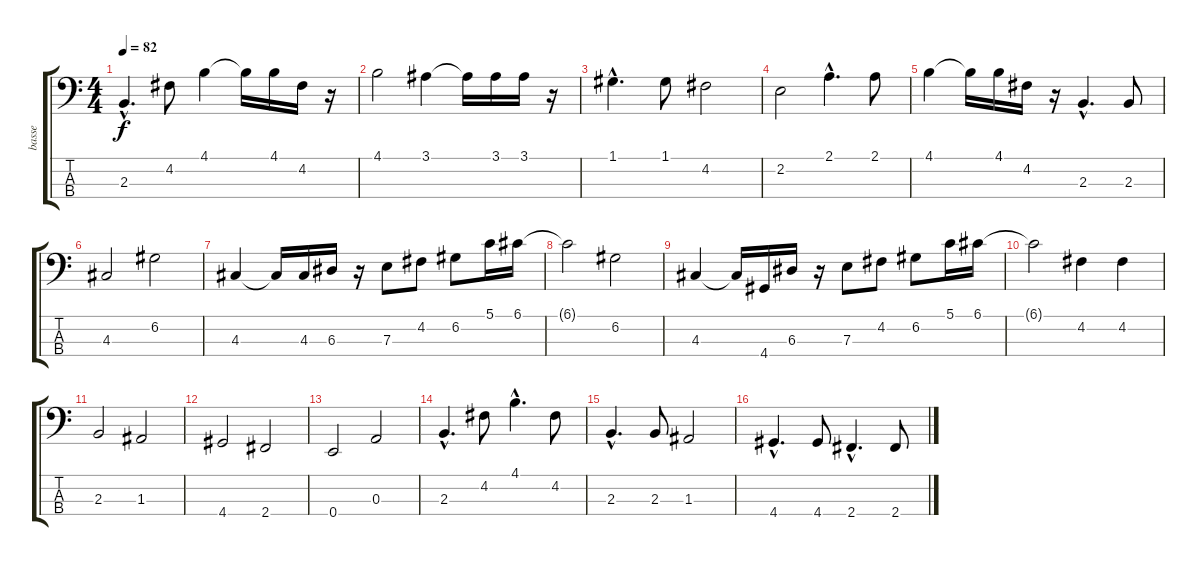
\track ("basse" "basse") {instrument electricbassfinger}
\staff {score tabs}
\tuning (G2 D2 A1 E1) {hide}
\ts (4 4)
\tempo 82
\clef f4
\ks c
2.3{hac}.4{d dy f} 4.2.8 4.1.4 4.1{t}.16 4.1.16 4.2.16 r.16 |
4.1.2 3.1.4 3.1{t}.16 3.1.16 3.1.16 r.16 |
1.1{hac}.4{d} 1.1.8 4.2.2 |
2.2.2 2.1{hac}.4{d} 2.1.8 |
4.1.4 4.1{t}.16 4.1.16 4.2.16 r.16 2.3{hac}.4{d} 2.3.8 |
4.3.2 6.2.2 |
4.3.4 4.3{t}.16 4.3.16 6.3.16 r.16 7.3.8 4.2.8 6.2.8 5.1.16 6.1.16 |
6.1{t}.2 6.2.2 |
4.3.4 4.3{t}.16 4.4.16 6.3.16 r.16 7.3.8 4.2.8 6.2.8 5.1.16 6.1.16 |
6.1{t}.2 4.2.4 4.2.4 |
2.3.2 1.3.2 |
4.4.2 2.4.2 |
0.4.2 0.3.2 |
2.3{hac}.4{d} 4.2.8 4.1{hac}.4{d} 4.2.8 |
2.3{hac}.4{d} 2.3.8 1.3.2 |
4.4{hac}.4{d} 4.4.8 2.4{hac}.4{d} 2.4.8
